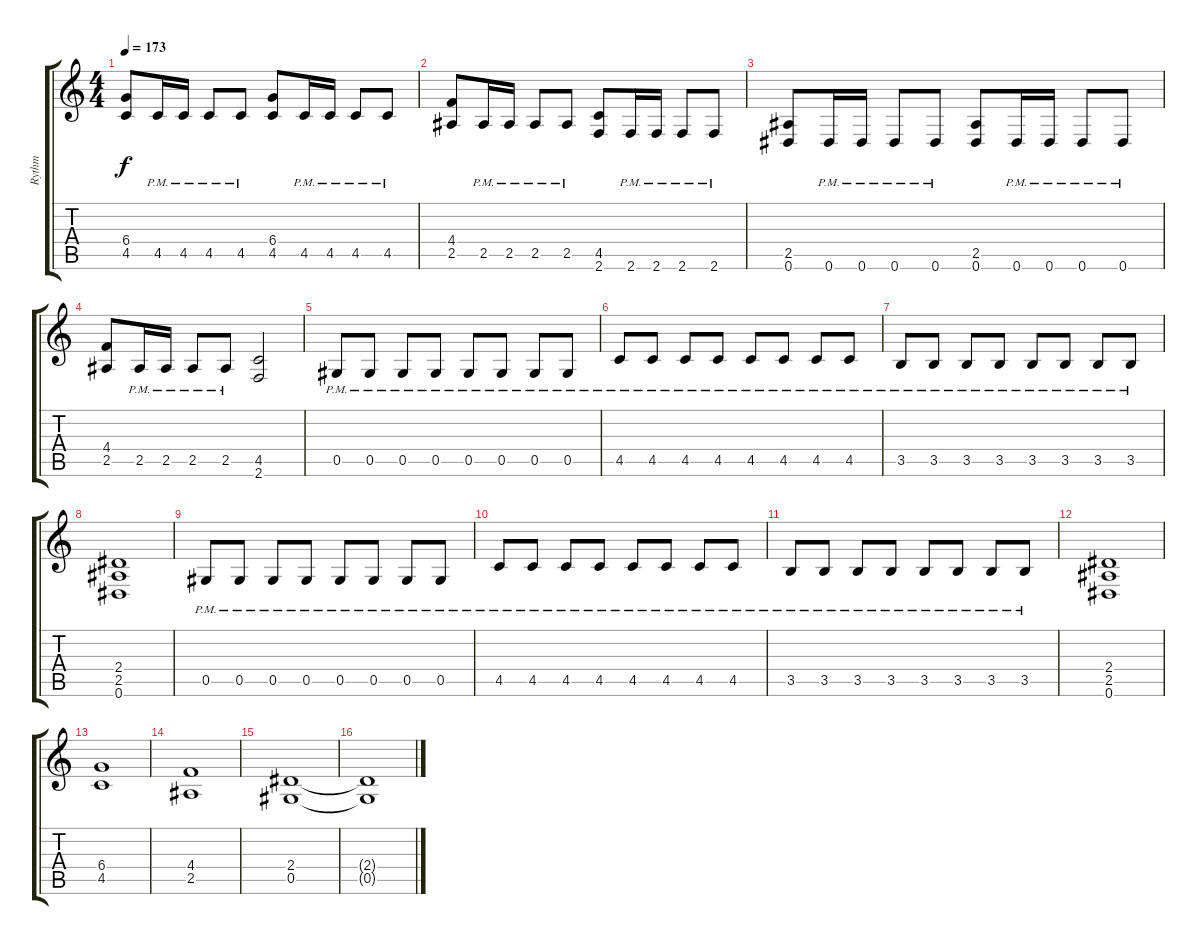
\track ("Rythm" "Rythm") {instrument distortionguitar}
\staff {score tabs}
\tuning (Eb4 Bb3 Gb3 Db3 Ab2 Eb2) {hide}
\ts (4 4)
\tempo 173
\clef g2
\ks c
(6.4 4.5).8{dy f} 4.5{pm}.16 4.5{pm}.16 4.5{pm}.8 4.5{pm}.8 (6.4 4.5).8 4.5{pm}.16 4.5{pm}.16 4.5{pm}.8 4.5{pm}.8 |
(4.4 2.5).8 2.5{pm}.16 2.5{pm}.16 2.5{pm}.8 2.5{pm}.8 (4.5 2.6).8 2.6{pm}.16 2.6{pm}.16 2.6{pm}.8 2.6{pm}.8 |
(2.5 0.6).8 0.6{pm}.16 0.6{pm}.16 0.6{pm}.8 0.6{pm}.8 (2.5 0.6).8 0.6{pm}.16 0.6{pm}.16 0.6{pm}.8 0.6{pm}.8 |
(4.4 2.5).8 2.5{pm}.16 2.5{pm}.16 2.5{pm}.8 2.5{pm}.8 (4.5 2.6).2 |
\section ("" "")
0.5{pm}.8 0.5{pm}.8 0.5{pm}.8 0.5{pm}.8 0.5{pm}.8 0.5{pm}.8 0.5{pm}.8 0.5{pm}.8 |
4.5{pm}.8 4.5{pm}.8 4.5{pm}.8 4.5{pm}.8 4.5{pm}.8 4.5{pm}.8 4.5{pm}.8 4.5{pm}.8 |
3.5{pm}.8 3.5{pm}.8 3.5{pm}.8 3.5{pm}.8 3.5{pm}.8 3.5{pm}.8 3.5{pm}.8 3.5{pm}.8 |
(2.4 2.5 0.6).1 |
\section ("" "")
0.5{pm}.8 0.5{pm}.8 0.5{pm}.8 0.5{pm}.8 0.5{pm}.8 0.5{pm}.8 0.5{pm}.8 0.5{pm}.8 |
4.5{pm}.8 4.5{pm}.8 4.5{pm}.8 4.5{pm}.8 4.5{pm}.8 4.5{pm}.8 4.5{pm}.8 4.5{pm}.8 |
3.5{pm}.8 3.5{pm}.8 3.5{pm}.8 3.5{pm}.8 3.5{pm}.8 3.5{pm}.8 3.5{pm}.8 3.5{pm}.8 |
(2.4 2.5 0.6).1 |
(6.4 4.5).1 |
(4.4 2.5).1 |
(2.4 0.5).1 |
(2.4{t} 0.5{t}).1
